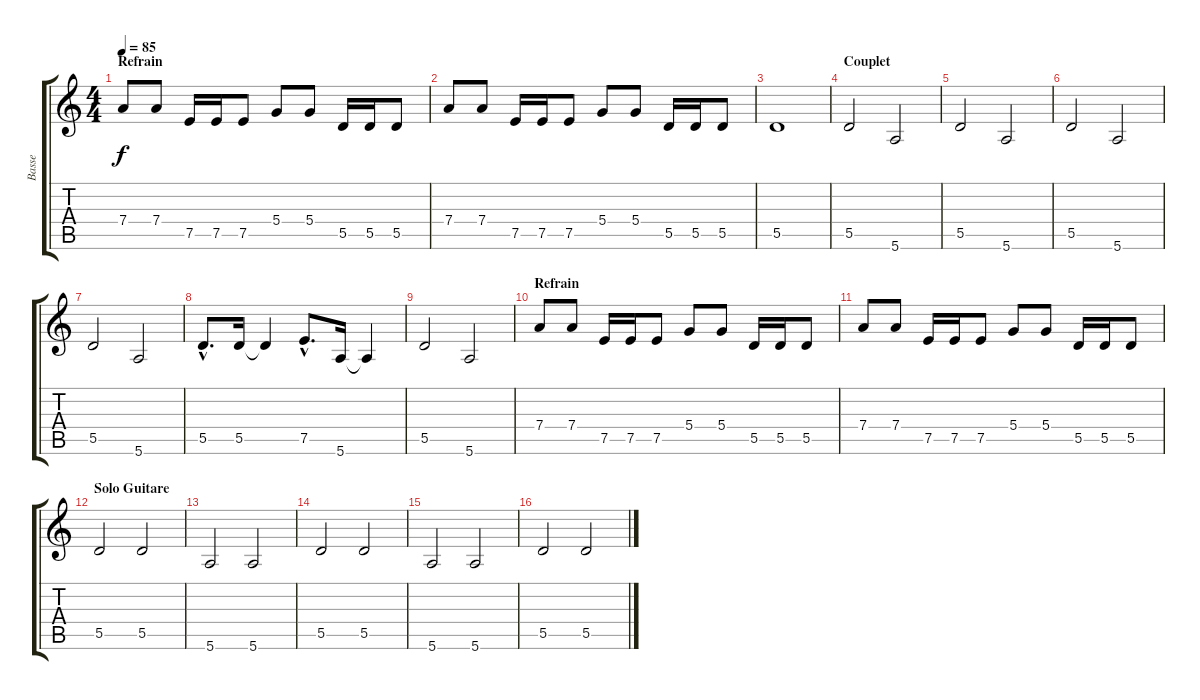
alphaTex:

\track ("Basse" "Basse") {instrument electricbassfinger}
\staff {score tabs}
\tuning (E4 B3 G3 D3 A2 E2) {hide}
\ts (4 4)
\section ("" "Refrain")
\tempo 85
\clef g2
\ks c
7.4.8{dy f volume 15} 7.4.8 7.5.16 7.5.16 7.5.8 5.4.8 5.4.8 5.5.16 5.5.16 5.5.8 |
7.4.8{volume 15} 7.4.8 7.5.16 7.5.16 7.5.8 5.4.8 5.4.8 5.5.16 5.5.16 5.5.8 |
5.5.1 |
\section ("" "Couplet")
5.5.2 5.6.2 |
5.5.2 5.6.2 |
5.5.2 5.6.2 |
5.5.2 5.6.2 |
5.5{hac}.8{d} 5.5.16 5.5{t}.4 7.5{hac}.8{d} 5.6.16 5.6{t}.4 |
5.5.2 5.6.2 |
\section ("" "Refrain")
7.4.8{volume 15} 7.4.8 7.5.16 7.5.16 7.5.8 5.4.8 5.4.8 5.5.16 5.5.16 5.5.8 |
7.4.8{volume 15} 7.4.8 7.5.16 7.5.16 7.5.8 5.4.8 5.4.8 5.5.16 5.5.16 5.5.8 |
\section ("" "Solo Guitare")
5.5.2 5.5.2 |
5.6.2 5.6.2 |
5.5.2 5.5.2 |
5.6.2 5.6.2 |
5.5.2 5.5.2
